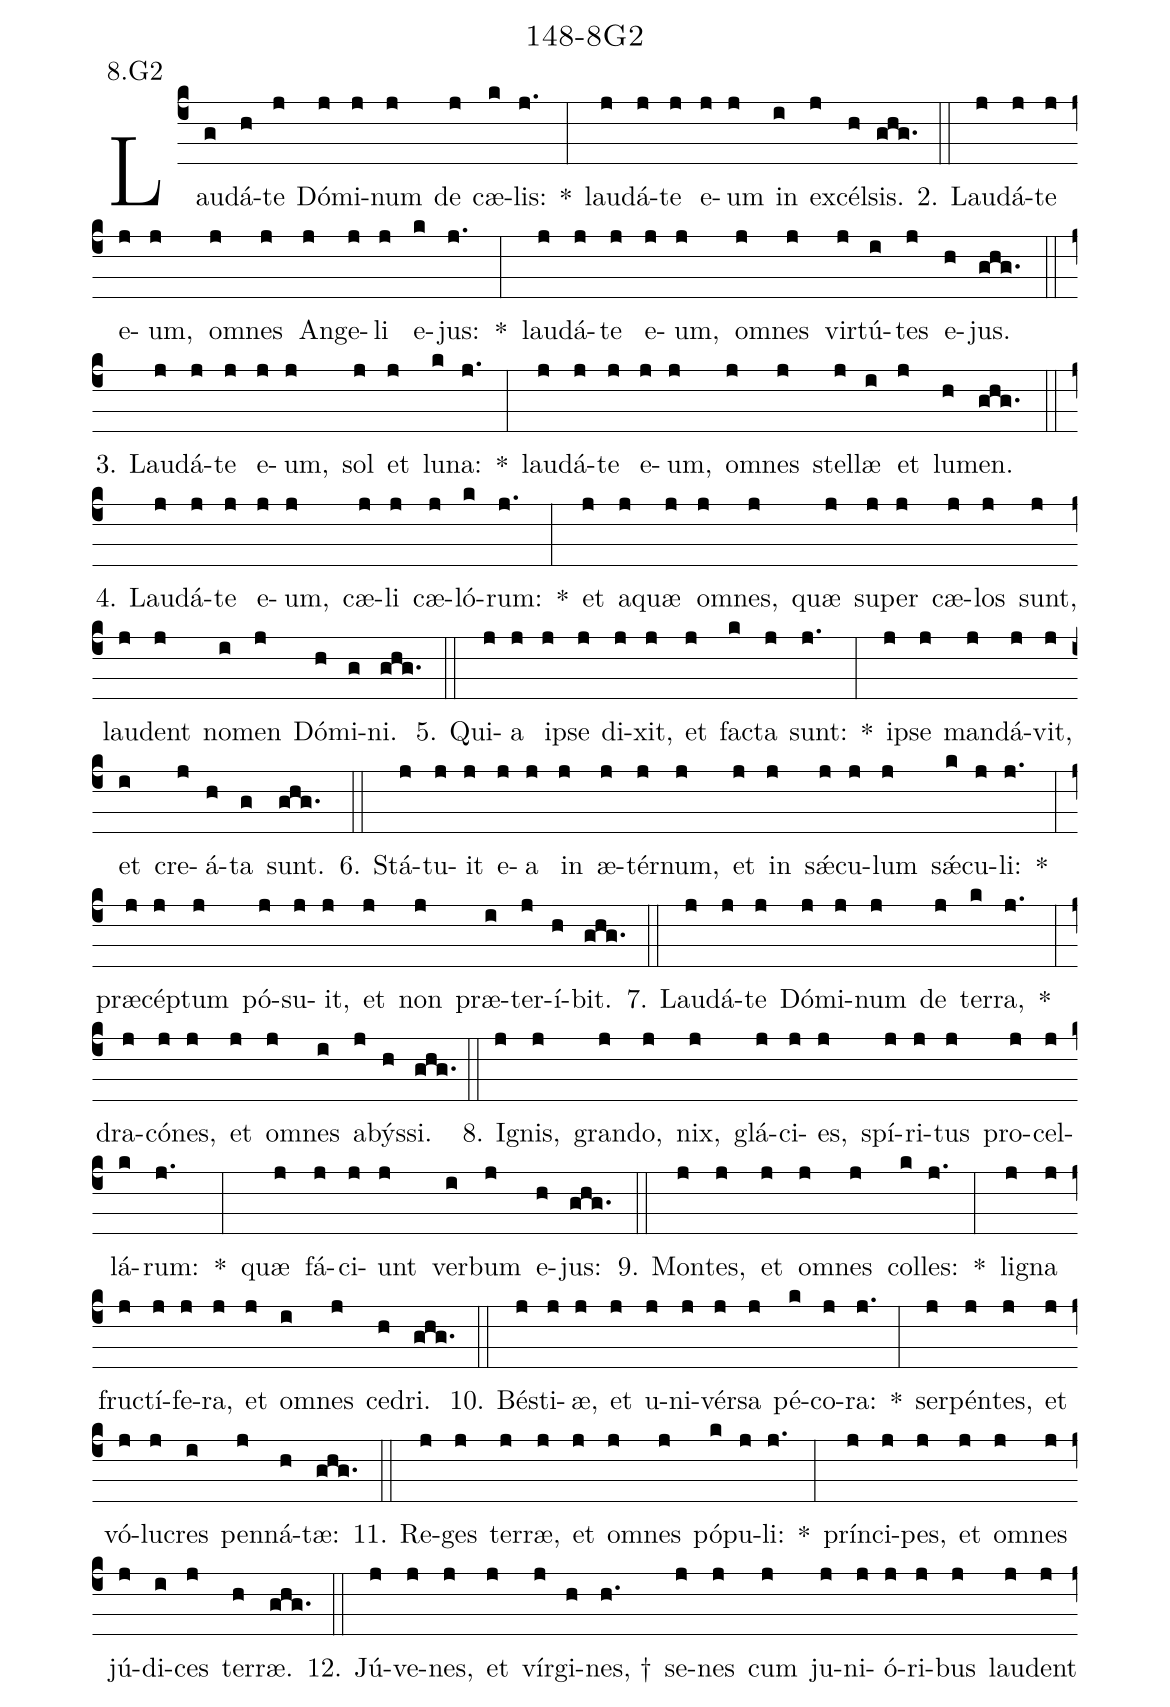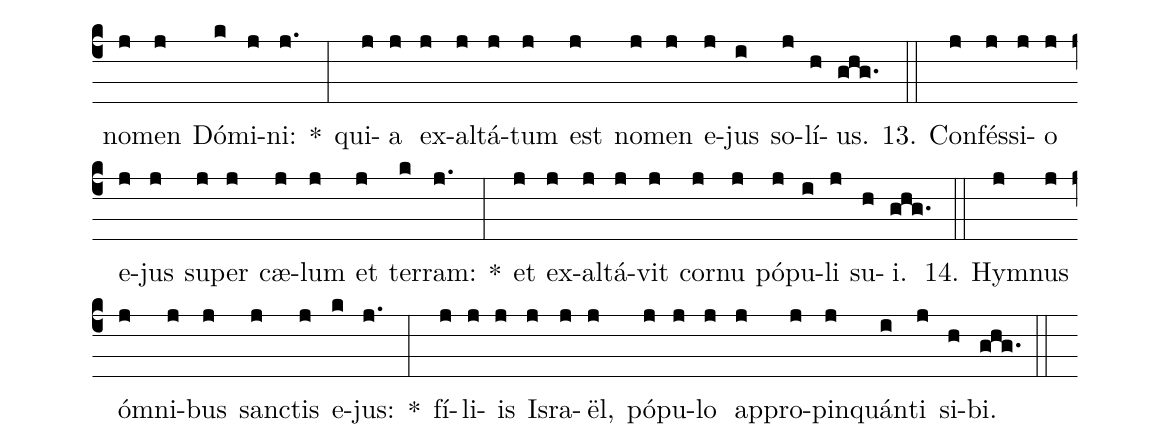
name: 148-8G2;
annotation: 8.G2;
%%
(c4)Lau(g)dá(h)te(j) Dó(j)mi(j)num(j) de(j) cæ(k)lis:(j.) *(:) lau(j)dá(j)te(j) e(j)um(j) in(i) ex(j)cél(h)sis.(ghg.) (::)
2. Lau(j)dá(j)te(j) e(j)um,(j) om(j)nes(j) An(j)ge(j)li(j) e(k)jus:(j.) *(:) lau(j)dá(j)te(j) e(j)um,(j) om(j)nes(j) vir(j)tú(i)tes(j) e(h)jus.(ghg.) (::)
3. Lau(j)dá(j)te(j) e(j)um,(j) sol(j) et(j) lu(k)na:(j.) *(:) lau(j)dá(j)te(j) e(j)um,(j) om(j)nes(j) stel(j)læ(i) et(j) lu(h)men.(ghg.) (::)
4. Lau(j)dá(j)te(j) e(j)um,(j) cæ(j)li(j) cæ(j)ló(k)rum:(j.) *(:) et(j) a(j)quæ(j) om(j)nes,(j) quæ(j) su(j)per(j) cæ(j)los(j) sunt,(j) lau(j)dent(j) no(i)men(j) Dó(h)mi(g)ni.(ghg.) (::)
5. Qui(j)a(j) ip(j)se(j) di(j)xit,(j) et(j) fac(k)ta(j) sunt:(j.) *(:) ip(j)se(j) man(j)dá(j)vit,(j) et(i) cre(j)á(h)ta(g) sunt.(ghg.) (::)
6. Stá(j)tu(j)it(j) e(j)a(j) in(j) æ(j)tér(j)num,(j) et(j) in(j) sǽ(j)cu(j)lum(j) sǽ(k)cu(j)li:(j.) *(:) præ(j)cép(j)tum(j) pó(j)su(j)it,(j) et(j) non(j) præ(i)ter(j)í(h)bit.(ghg.) (::)
7. Lau(j)dá(j)te(j) Dó(j)mi(j)num(j) de(j) ter(k)ra,(j.) *(:) dra(j)có(j)nes,(j) et(j) om(j)nes(i) a(j)býs(h)si.(ghg.) (::)
8. I(j)gnis,(j) gran(j)do,(j) nix,(j) glá(j)ci(j)es,(j) spí(j)ri(j)tus(j) pro(j)cel(j)lá(k)rum:(j.) *(:) quæ(j) fá(j)ci(j)unt(j) ver(i)bum(j) e(h)jus:(ghg.) (::)
9. Mon(j)tes,(j) et(j) om(j)nes(j) col(k)les:(j.) *(:) li(j)gna(j) fruc(j)tí(j)fe(j)ra,(j) et(j) om(i)nes(j) ce(h)dri.(ghg.) (::)
10. Bés(j)ti(j)æ,(j) et(j) u(j)ni(j)vér(j)sa(j) pé(k)co(j)ra:(j.) *(:) ser(j)pén(j)tes,(j) et(j) vó(j)lu(j)cres(i) pen(j)ná(h)tæ:(ghg.) (::)
11. Re(j)ges(j) ter(j)ræ,(j) et(j) om(j)nes(j) pó(k)pu(j)li:(j.) *(:) prín(j)ci(j)pes,(j) et(j) om(j)nes(j) jú(j)di(i)ces(j) ter(h)ræ.(ghg.) (::)
12. Jú(j)ve(j)nes,(j) et(j) vír(j)gi(h)nes, †(h.) se(j)nes(j) cum(j) ju(j)ni(j)ó(j)ri(j)bus(j) lau(j)dent(j) no(j)men(j) Dó(k)mi(j)ni:(j.) *(:) qui(j)a(j) ex(j)al(j)tá(j)tum(j) est(j) no(j)men(j) e(j)jus(i) so(j)lí(h)us.(ghg.) (::)
13. Con(j)fés(j)si(j)o(j) e(j)jus(j) su(j)per(j) cæ(j)lum(j) et(j) ter(k)ram:(j.) *(:) et(j) ex(j)al(j)tá(j)vit(j) cor(j)nu(j) pó(j)pu(i)li(j) su(h)i.(ghg.) (::)
14. Hym(j)nus(j) óm(j)ni(j)bus(j) sanc(j)tis(j) e(k)jus:(j.) *(:) fí(j)li(j)is(j) Is(j)ra(j)ël,(j) pó(j)pu(j)lo(j) ap(j)pro(j)pin(j)quán(i)ti(j) si(h)bi.(ghg.) (::)
